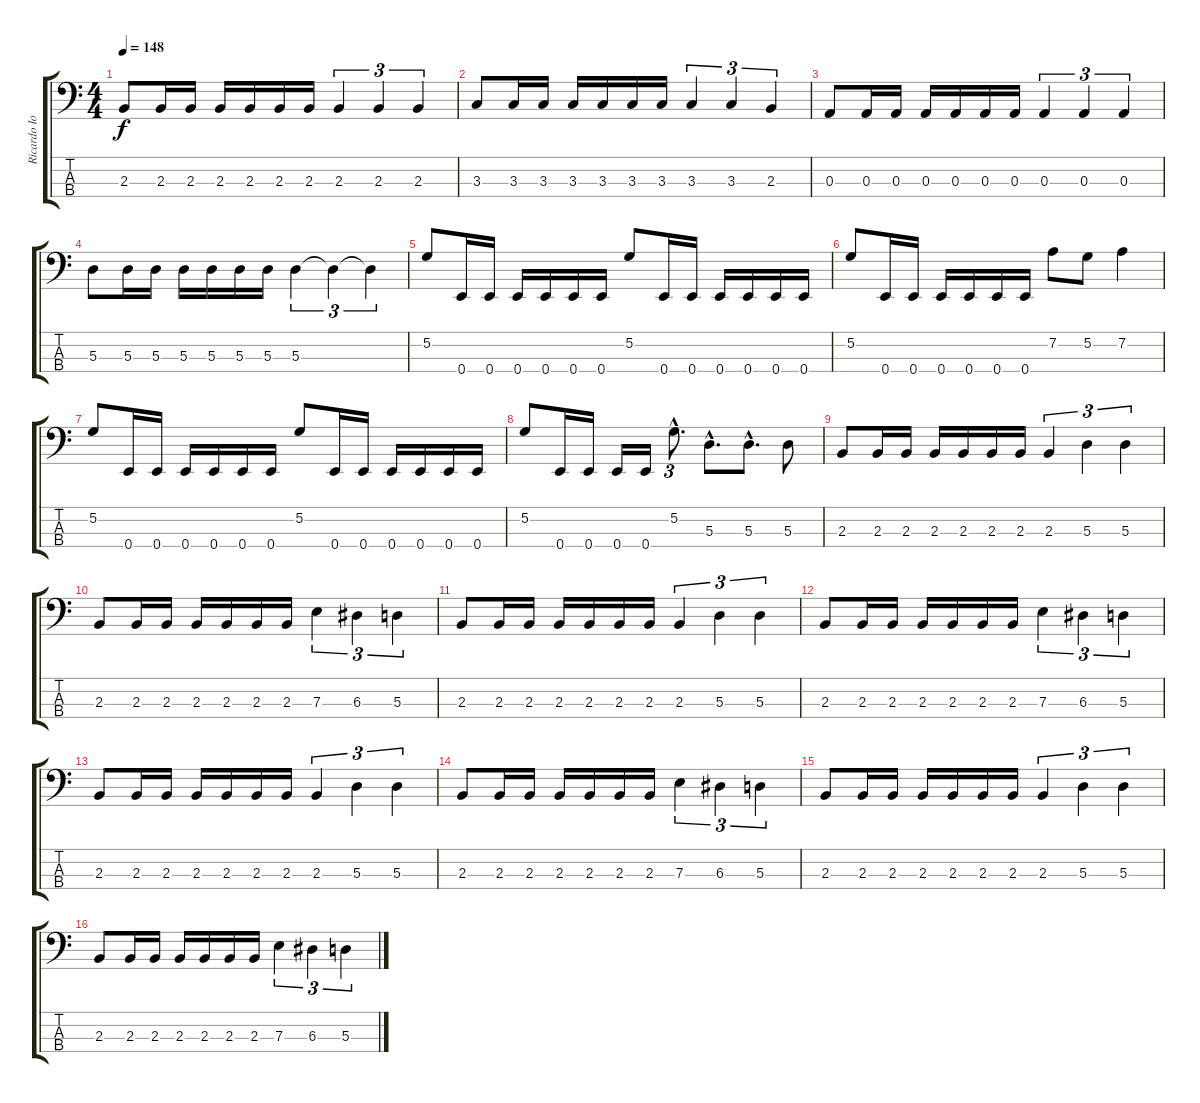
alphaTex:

\track ("Ricardo Iorio" "Ricardo Io") {instrument electricbasspick}
\staff {score tabs}
\tuning (G2 D2 A1 E1) {hide}
\ts (4 4)
\tempo 148
\clef f4
\ks c
2.3.8{dy f} 2.3.16 2.3.16 2.3.16 2.3.16 2.3.16 2.3.16 2.3.4{tu (3 2)} 2.3.4{tu (3 2)} 2.3.4{tu (3 2)} |
3.3.8 3.3.16 3.3.16 3.3.16 3.3.16 3.3.16 3.3.16 3.3.4{tu (3 2)} 3.3.4{tu (3 2)} 2.3.4{tu (3 2)} |
0.3.8 0.3.16 0.3.16 0.3.16 0.3.16 0.3.16 0.3.16 0.3.4{tu (3 2)} 0.3.4{tu (3 2)} 0.3.4{tu (3 2)} |
5.3.8 5.3.16 5.3.16 5.3.16 5.3.16 5.3.16 5.3.16 5.3.4{tu (3 2)} 5.3{t}.4{tu (3 2)} 5.3{t}.4{tu (3 2)} |
5.2.8 0.4.16 0.4.16 0.4.16 0.4.16 0.4.16 0.4.16 5.2.8 0.4.16 0.4.16 0.4.16 0.4.16 0.4.16 0.4.16 |
5.2.8 0.4.16 0.4.16 0.4.16 0.4.16 0.4.16 0.4.16 7.2.8 5.2.8 7.2.4 |
5.2.8 0.4.16 0.4.16 0.4.16 0.4.16 0.4.16 0.4.16 5.2.8 0.4.16 0.4.16 0.4.16 0.4.16 0.4.16 0.4.16 |
5.2.8 0.4.16 0.4.16 0.4.16 0.4.16 5.2{hac}.8{d tu (3 2)} 5.3{hac}.8{d} 5.3{hac}.8{d} 5.3.8 |
2.3.8 2.3.16 2.3.16 2.3.16 2.3.16 2.3.16 2.3.16 2.3.4{tu (3 2)} 5.3.4{tu (3 2)} 5.3.4{tu (3 2)} |
2.3.8 2.3.16 2.3.16 2.3.16 2.3.16 2.3.16 2.3.16 7.3.4{tu (3 2)} 6.3.4{tu (3 2)} 5.3.4{tu (3 2)} |
2.3.8 2.3.16 2.3.16 2.3.16 2.3.16 2.3.16 2.3.16 2.3.4{tu (3 2)} 5.3.4{tu (3 2)} 5.3.4{tu (3 2)} |
2.3.8 2.3.16 2.3.16 2.3.16 2.3.16 2.3.16 2.3.16 7.3.4{tu (3 2)} 6.3.4{tu (3 2)} 5.3.4{tu (3 2)} |
2.3.8 2.3.16 2.3.16 2.3.16 2.3.16 2.3.16 2.3.16 2.3.4{tu (3 2)} 5.3.4{tu (3 2)} 5.3.4{tu (3 2)} |
2.3.8 2.3.16 2.3.16 2.3.16 2.3.16 2.3.16 2.3.16 7.3.4{tu (3 2)} 6.3.4{tu (3 2)} 5.3.4{tu (3 2)} |
2.3.8 2.3.16 2.3.16 2.3.16 2.3.16 2.3.16 2.3.16 2.3.4{tu (3 2)} 5.3.4{tu (3 2)} 5.3.4{tu (3 2)} |
2.3.8 2.3.16 2.3.16 2.3.16 2.3.16 2.3.16 2.3.16 7.3.4{tu (3 2)} 6.3.4{tu (3 2)} 5.3.4{tu (3 2)}
